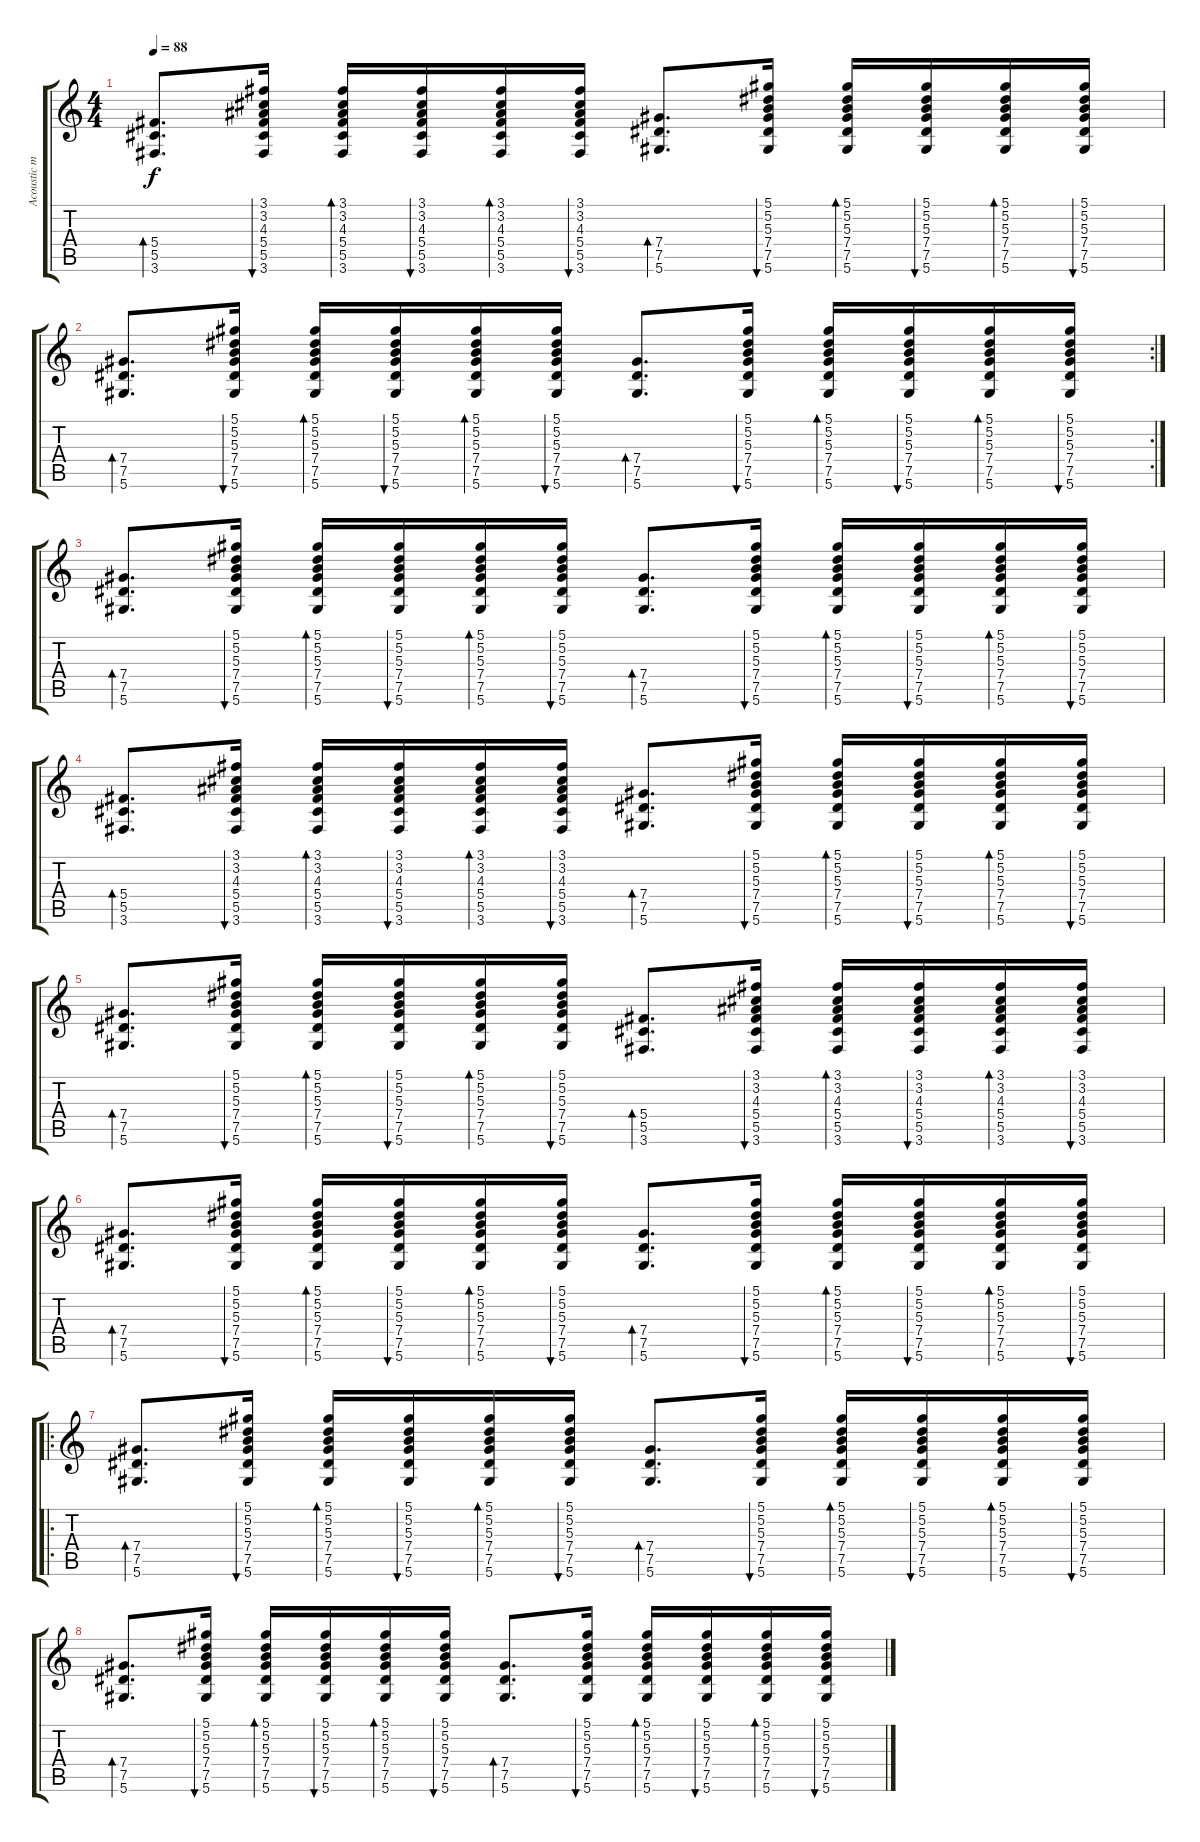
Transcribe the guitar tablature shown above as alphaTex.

\track ("Acoustic main rythm (by Rim)" "Acoustic m") {instrument acousticguitarsteel}
\staff {score tabs}
\tuning (Eb4 Bb3 Gb3 Db3 Ab2 Eb2) {hide}
\ts (4 4)
\tempo 88
\clef g2
\ks c
(5.4 5.5 3.6).8{d bd 120 dy f} (3.1 3.2 4.3 5.4 5.5 3.6).16{bu 60} (3.1 3.2 4.3 5.4 5.5 3.6).16{bd 60} (3.1 3.2 4.3 5.4 5.5 3.6).16{bu 60} (3.1 3.2 4.3 5.4 5.5 3.6).16{bd 60} (3.1 3.2 4.3 5.4 5.5 3.6).16{bu 60} (7.4 7.5 5.6).8{d bd 120} (5.1 5.2 5.3 7.4 7.5 5.6).16{bu 60} (5.1 5.2 5.3 7.4 7.5 5.6).16{bd 60} (5.1 5.2 5.3 7.4 7.5 5.6).16{bu 60} (5.1 5.2 5.3 7.4 7.5 5.6).16{bd 60} (5.1 5.2 5.3 7.4 7.5 5.6).16{bu 60} |
\rc 2
(7.4 7.5 5.6).8{d bd 120} (5.1 5.2 5.3 7.4 7.5 5.6).16{bu 60} (5.1 5.2 5.3 7.4 7.5 5.6).16{bd 60} (5.1 5.2 5.3 7.4 7.5 5.6).16{bu 60} (5.1 5.2 5.3 7.4 7.5 5.6).16{bd 60} (5.1 5.2 5.3 7.4 7.5 5.6).16{bu 60} (7.4 7.5 5.6).8{d bd 120} (5.1 5.2 5.3 7.4 7.5 5.6).16{bu 60} (5.1 5.2 5.3 7.4 7.5 5.6).16{bd 60} (5.1 5.2 5.3 7.4 7.5 5.6).16{bu 60} (5.1 5.2 5.3 7.4 7.5 5.6).16{bd 60} (5.1 5.2 5.3 7.4 7.5 5.6).16{bu 60} |
(7.4 7.5 5.6).8{d bd 120} (5.1 5.2 5.3 7.4 7.5 5.6).16{bu 60} (5.1 5.2 5.3 7.4 7.5 5.6).16{bd 60} (5.1 5.2 5.3 7.4 7.5 5.6).16{bu 60} (5.1 5.2 5.3 7.4 7.5 5.6).16{bd 60} (5.1 5.2 5.3 7.4 7.5 5.6).16{bu 60} (7.4 7.5 5.6).8{d bd 120} (5.1 5.2 5.3 7.4 7.5 5.6).16{bu 60} (5.1 5.2 5.3 7.4 7.5 5.6).16{bd 60} (5.1 5.2 5.3 7.4 7.5 5.6).16{bu 60} (5.1 5.2 5.3 7.4 7.5 5.6).16{bd 60} (5.1 5.2 5.3 7.4 7.5 5.6).16{bu 60} |
(5.4 5.5 3.6).8{d bd 120} (3.1 3.2 4.3 5.4 5.5 3.6).16{bu 60} (3.1 3.2 4.3 5.4 5.5 3.6).16{bd 60} (3.1 3.2 4.3 5.4 5.5 3.6).16{bu 60} (3.1 3.2 4.3 5.4 5.5 3.6).16{bd 60} (3.1 3.2 4.3 5.4 5.5 3.6).16{bu 60} (7.4 7.5 5.6).8{d bd 120} (5.1 5.2 5.3 7.4 7.5 5.6).16{bu 60} (5.1 5.2 5.3 7.4 7.5 5.6).16{bd 60} (5.1 5.2 5.3 7.4 7.5 5.6).16{bu 60} (5.1 5.2 5.3 7.4 7.5 5.6).16{bd 60} (5.1 5.2 5.3 7.4 7.5 5.6).16{bu 60} |
(7.4 7.5 5.6).8{d bd 120} (5.1 5.2 5.3 7.4 7.5 5.6).16{bu 60} (5.1 5.2 5.3 7.4 7.5 5.6).16{bd 60} (5.1 5.2 5.3 7.4 7.5 5.6).16{bu 60} (5.1 5.2 5.3 7.4 7.5 5.6).16{bd 60} (5.1 5.2 5.3 7.4 7.5 5.6).16{bu 60} (5.4 5.5 3.6).8{d bd 120} (3.1 3.2 4.3 5.4 5.5 3.6).16{bu 60} (3.1 3.2 4.3 5.4 5.5 3.6).16{bd 60} (3.1 3.2 4.3 5.4 5.5 3.6).16{bu 60} (3.1 3.2 4.3 5.4 5.5 3.6).16{bd 60} (3.1 3.2 4.3 5.4 5.5 3.6).16{bu 60} |
(7.4 7.5 5.6).8{d bd 120} (5.1 5.2 5.3 7.4 7.5 5.6).16{bu 60} (5.1 5.2 5.3 7.4 7.5 5.6).16{bd 60} (5.1 5.2 5.3 7.4 7.5 5.6).16{bu 60} (5.1 5.2 5.3 7.4 7.5 5.6).16{bd 60} (5.1 5.2 5.3 7.4 7.5 5.6).16{bu 60} (7.4 7.5 5.6).8{d bd 120} (5.1 5.2 5.3 7.4 7.5 5.6).16{bu 60} (5.1 5.2 5.3 7.4 7.5 5.6).16{bd 60} (5.1 5.2 5.3 7.4 7.5 5.6).16{bu 60} (5.1 5.2 5.3 7.4 7.5 5.6).16{bd 60} (5.1 5.2 5.3 7.4 7.5 5.6).16{bu 60} |
\ro
(7.4 7.5 5.6).8{d bd 120} (5.1 5.2 5.3 7.4 7.5 5.6).16{bu 60} (5.1 5.2 5.3 7.4 7.5 5.6).16{bd 60} (5.1 5.2 5.3 7.4 7.5 5.6).16{bu 60} (5.1 5.2 5.3 7.4 7.5 5.6).16{bd 60} (5.1 5.2 5.3 7.4 7.5 5.6).16{bu 60} (7.4 7.5 5.6).8{d bd 120} (5.1 5.2 5.3 7.4 7.5 5.6).16{bu 60} (5.1 5.2 5.3 7.4 7.5 5.6).16{bd 60} (5.1 5.2 5.3 7.4 7.5 5.6).16{bu 60} (5.1 5.2 5.3 7.4 7.5 5.6).16{bd 60} (5.1 5.2 5.3 7.4 7.5 5.6).16{bu 60} |
(7.4 7.5 5.6).8{d bd 120} (5.1 5.2 5.3 7.4 7.5 5.6).16{bu 60} (5.1 5.2 5.3 7.4 7.5 5.6).16{bd 60} (5.1 5.2 5.3 7.4 7.5 5.6).16{bu 60} (5.1 5.2 5.3 7.4 7.5 5.6).16{bd 60} (5.1 5.2 5.3 7.4 7.5 5.6).16{bu 60} (7.4 7.5 5.6).8{d bd 120} (5.1 5.2 5.3 7.4 7.5 5.6).16{bu 60} (5.1 5.2 5.3 7.4 7.5 5.6).16{bd 60} (5.1 5.2 5.3 7.4 7.5 5.6).16{bu 60} (5.1 5.2 5.3 7.4 7.5 5.6).16{bd 60} (5.1 5.2 5.3 7.4 7.5 5.6).16{bu 60}
